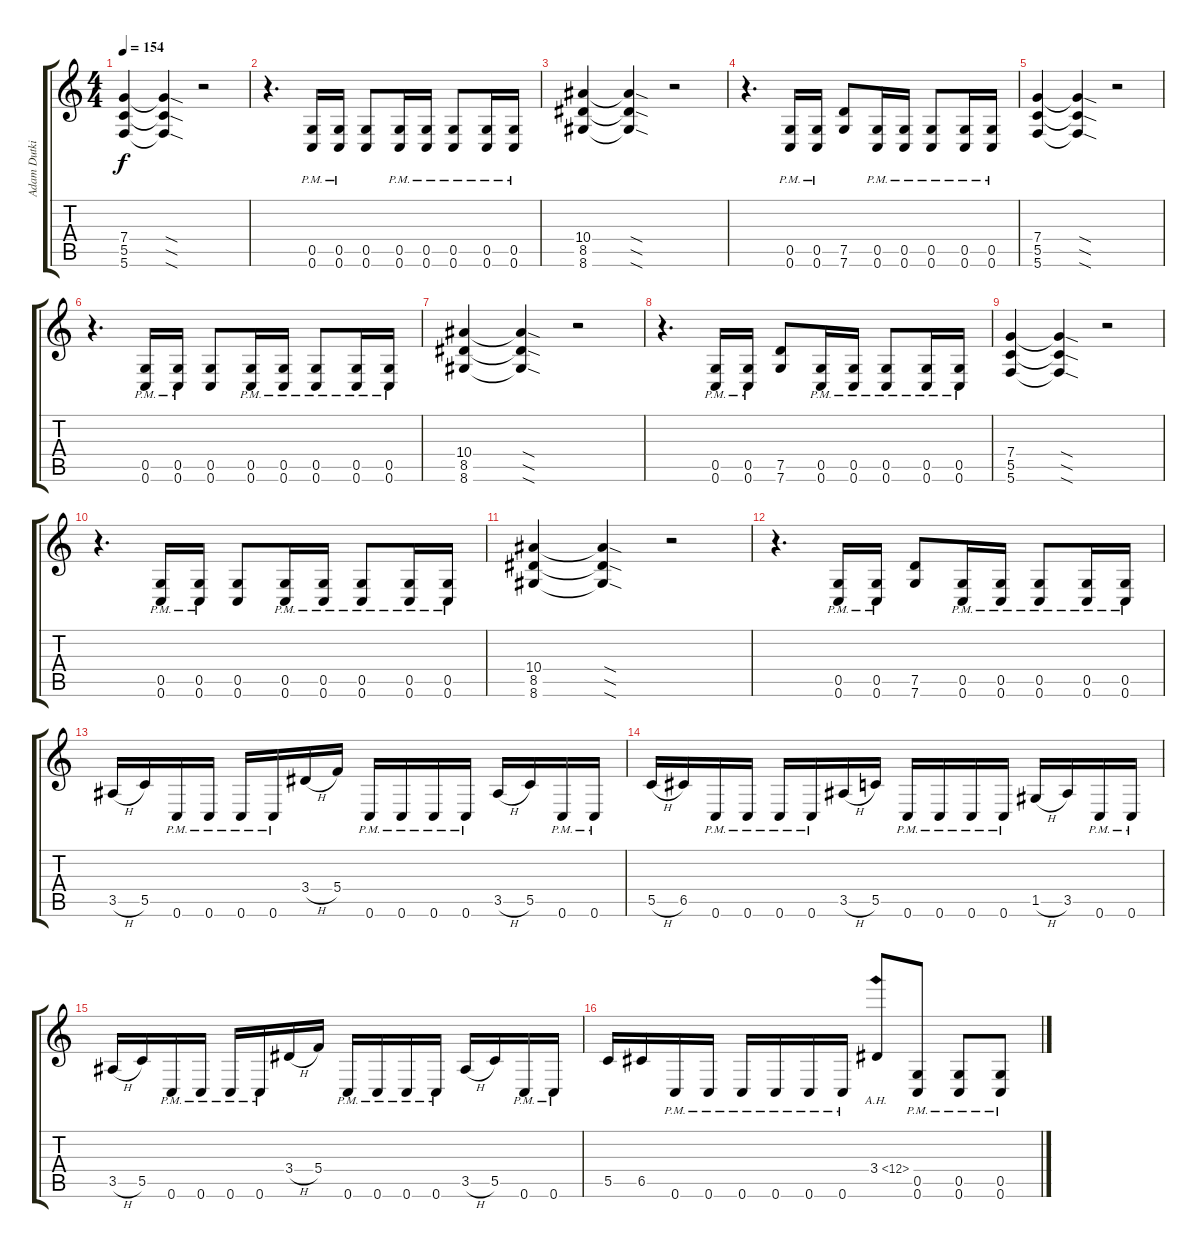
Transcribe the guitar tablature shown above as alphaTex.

\track ("Adam Dutkiewicz" "Adam Dutki") {instrument distortionguitar}
\staff {score tabs}
\tuning (D4 A3 F3 C3 G2 C2) {hide}
\ts (4 4)
\tempo 154
\clef g2
\ks c
(7.4 5.5 5.6).4{dy f} (7.4{sod t} 5.5{sod t} 5.6{sod t}).4 r.2 |
r.4{d} (0.5{pm} 0.6{pm}).16 (0.5{pm} 0.6{pm}).16 (0.5 0.6).8 (0.5{pm} 0.6{pm}).16 (0.5{pm} 0.6{pm}).16 (0.5{pm} 0.6{pm}).8 (0.5{pm} 0.6{pm}).16 (0.5{pm} 0.6{pm}).16 |
(10.4 8.5 8.6).4 (10.4{sod t} 8.5{sod t} 8.6{sod t}).4 r.2 |
r.4{d} (0.5{pm} 0.6{pm}).16 (0.5{pm} 0.6{pm}).16 (7.5 7.6).8 (0.5{pm} 0.6{pm}).16 (0.5{pm} 0.6{pm}).16 (0.5{pm} 0.6{pm}).8 (0.5{pm} 0.6{pm}).16 (0.5{pm} 0.6{pm}).16 |
(7.4 5.5 5.6).4 (7.4{sod t} 5.5{sod t} 5.6{sod t}).4 r.2 |
r.4{d} (0.5{pm} 0.6{pm}).16 (0.5{pm} 0.6{pm}).16 (0.5 0.6).8 (0.5{pm} 0.6{pm}).16 (0.5{pm} 0.6{pm}).16 (0.5{pm} 0.6{pm}).8 (0.5{pm} 0.6{pm}).16 (0.5{pm} 0.6{pm}).16 |
(10.4 8.5 8.6).4 (10.4{sod t} 8.5{sod t} 8.6{sod t}).4 r.2 |
r.4{d} (0.5{pm} 0.6{pm}).16 (0.5{pm} 0.6{pm}).16 (7.5 7.6).8 (0.5{pm} 0.6{pm}).16 (0.5{pm} 0.6{pm}).16 (0.5{pm} 0.6{pm}).8 (0.5{pm} 0.6{pm}).16 (0.5{pm} 0.6{pm}).16 |
(7.4 5.5 5.6).4 (7.4{sod t} 5.5{sod t} 5.6{sod t}).4 r.2 |
r.4{d} (0.5{pm} 0.6{pm}).16 (0.5{pm} 0.6{pm}).16 (0.5 0.6).8 (0.5{pm} 0.6{pm}).16 (0.5{pm} 0.6{pm}).16 (0.5{pm} 0.6{pm}).8 (0.5{pm} 0.6{pm}).16 (0.5{pm} 0.6{pm}).16 |
(10.4 8.5 8.6).4 (10.4{sod t} 8.5{sod t} 8.6{sod t}).4 r.2 |
r.4{d} (0.5{pm} 0.6{pm}).16 (0.5{pm} 0.6{pm}).16 (7.5 7.6).8 (0.5{pm} 0.6{pm}).16 (0.5{pm} 0.6{pm}).16 (0.5{pm} 0.6{pm}).8 (0.5{pm} 0.6{pm}).16 (0.5{pm} 0.6{pm}).16 |
3.5{h}.16 5.5.16 0.6{pm}.16 0.6{pm}.16 0.6{pm}.16 0.6{pm}.16 3.4{h}.16 5.4.16 0.6{pm}.16 0.6{pm}.16 0.6{pm}.16 0.6{pm}.16 3.5{h}.16 5.5.16 0.6{pm}.16 0.6{pm}.16 |
5.5{h}.16 6.5.16 0.6{pm}.16 0.6{pm}.16 0.6{pm}.16 0.6{pm}.16 3.5{h}.16 5.5.16 0.6{pm}.16 0.6{pm}.16 0.6{pm}.16 0.6{pm}.16 1.5{h}.16 3.5.16 0.6{pm}.16 0.6{pm}.16 |
3.5{h}.16 5.5.16 0.6{pm}.16 0.6{pm}.16 0.6{pm}.16 0.6{pm}.16 3.4{h}.16 5.4.16 0.6{pm}.16 0.6{pm}.16 0.6{pm}.16 0.6{pm}.16 3.5{h}.16 5.5.16 0.6{pm}.16 0.6{pm}.16 |
5.5.16 6.5.16 0.6{pm}.16 0.6{pm}.16 0.6{pm}.16 0.6{pm}.16 0.6{pm}.16 0.6{pm}.16 3.4{ah 9}.8 (0.5{pm} 0.6{pm}).8 (0.5{pm} 0.6{pm}).8 (0.5{pm} 0.6{pm}).8
